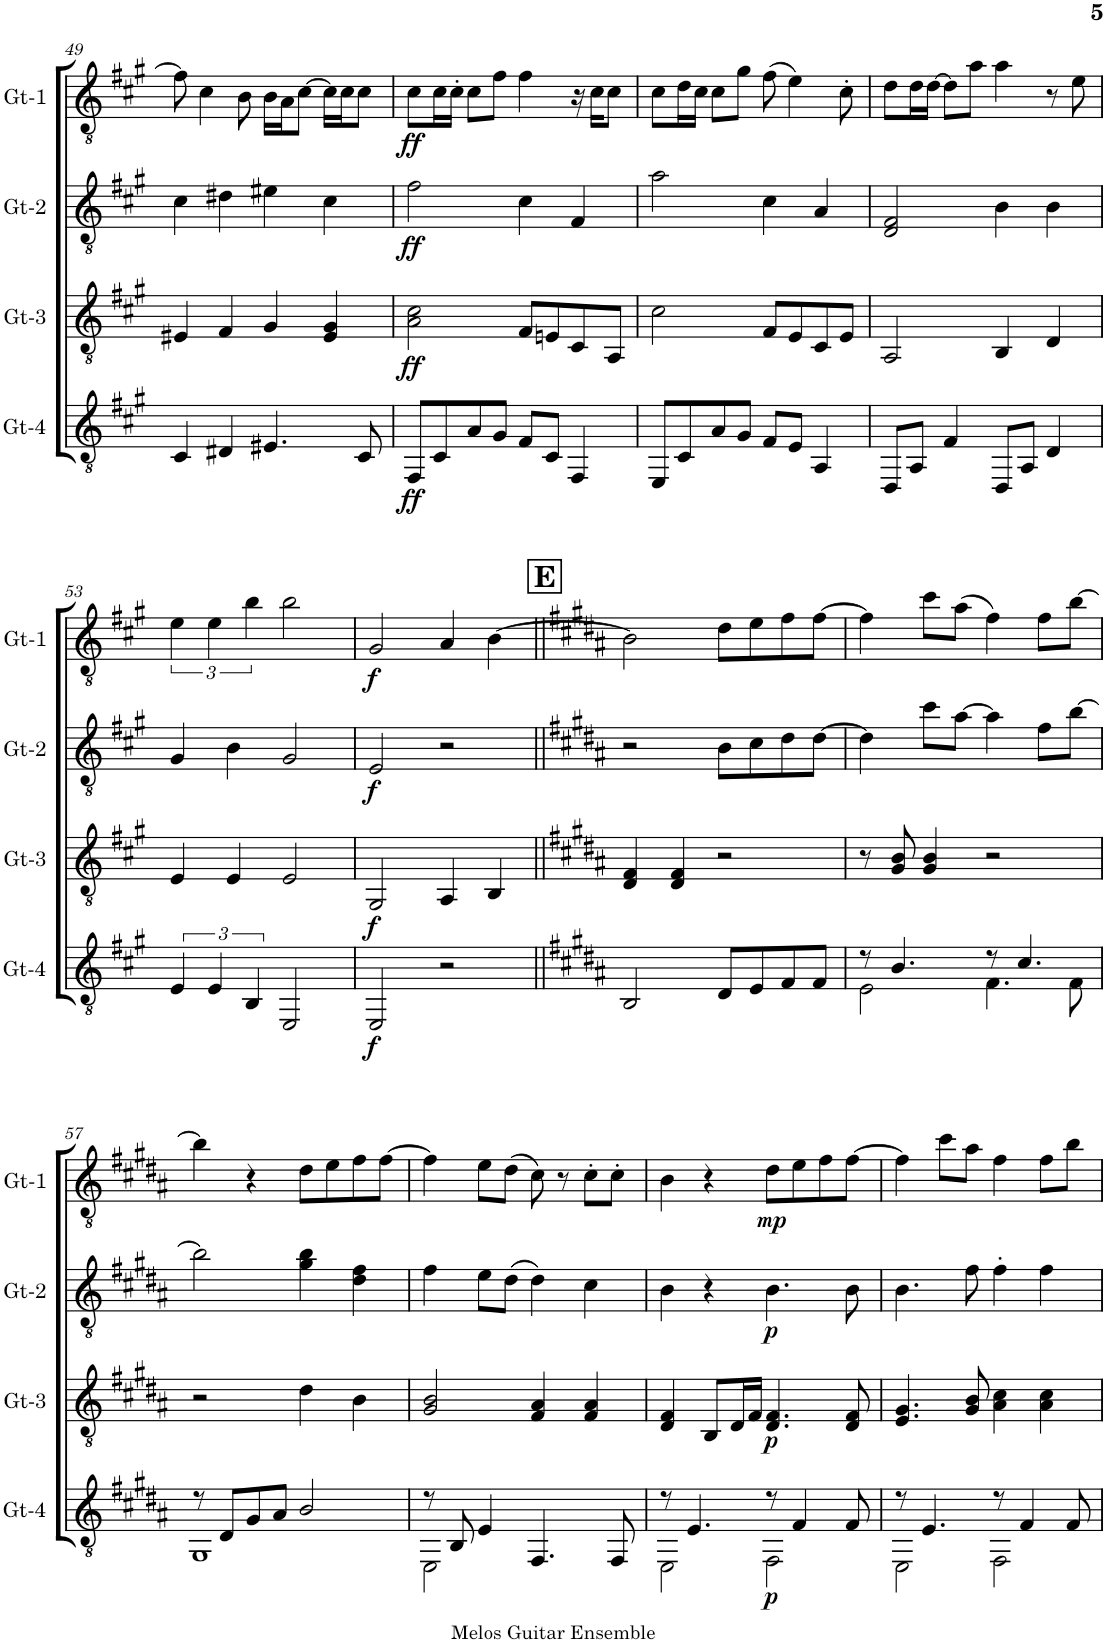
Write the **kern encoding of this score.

**kern	**dynam	**kern	**dynam	**kern	**dynam	**kern	**dynam
*part4	*part4	*part3	*part3	*part2	*part2	*part1	*part1
*staff4	*staff4	*staff3	*staff3	*staff2	*staff2	*staff1	*staff1
*I"Gt-4	*	*I"Gt-3	*	*I"Gt-2	*	*I"Gt-1	*
*I'Gt-4	*	*I'Gt-3	*	*I'Gt-2	*	*I'Gt-1	*
!!LO:PB:g=z
*clefGv2	*	*clefGv2	*	*clefGv2	*	*clefGv2	*
*k[f#c#g#]	*	*k[f#c#g#]	*	*k[f#c#g#]	*	*k[f#c#g#]	*
*M4/4	*	*M4/4	*	*M4/4	*	*M4/4	*
=49	=49	=49	=49	=49	=49	=49	=49
4C#/	.	4E#X/	.	4c#\	.	8f#\]	.
.	.	.	.	.	.	4c#\	.
4D#X/	.	4F#/	.	4d#X\	.	.	.
.	.	.	.	.	.	8B\	.
4.E#X/	.	4G#/	.	4e#X\	.	16B\LL	.
.	.	.	.	.	.	16A\J	.
.	.	.	.	.	.	[8c#\J	.
.	.	4E#/ 4G#/	.	4c#\	.	16c#\LL]	.
.	.	.	.	.	.	16c#\J	.
8C#/	.	.	.	.	.	8c#\J	.
=50	=50	=50	=50	=50	=50	=50	=50
!	!LO:DY:b	!	!LO:DY:b	!	!LO:DY:b	!	!LO:DY:b
8FF#/L	ff	2A\ 2c#\	ff	2f#\	ff	8c#\L	ff
8C#/	.	.	.	.	.	16c#\L	.
.	.	.	.	.	.	16c#'\JJ	.
8A/	.	.	.	.	.	8c#\L	.
8G#/J	.	.	.	.	.	8f#\J	.
8F#/L	.	8F#/L	.	4c#\	.	4f#\	.
8C#/J	.	8En/	.	.	.	.	.
4FF#/	.	8C#/	.	4F#/	.	16r	.
.	.	.	.	.	.	16c#\KL	.
.	.	8AA/J	.	.	.	8c#\J	.
=51	=51	=51	=51	=51	=51	=51	=51
8EE/L	.	2c#\	.	2a\	.	8c#\L	.
8C#/	.	.	.	.	.	16d\L	.
.	.	.	.	.	.	16c#\JJ	.
8A/	.	.	.	.	.	8c#\L	.
8G#/J	.	.	.	.	.	8g#\J	.
8F#/L	.	8F#/L	.	4c#\	.	(8f#\	.
8E/J	.	8E/	.	.	.	4e\)	.
4AA/	.	8C#/	.	4A/	.	.	.
.	.	8E/J	.	.	.	8c#'\	.
=52	=52	=52	=52	=52	=52	=52	=52
8DD/L	.	2AA/	.	2D/ 2F#/	.	8d\L	.
8AA/J	.	.	.	.	.	16d\L	.
.	.	.	.	.	.	[16d\JJ	.
4F#/	.	.	.	.	.	8d\L]	.
.	.	.	.	.	.	8a\J	.
8DD/L	.	4BB/	.	4B\	.	4a\	.
8AA/J	.	.	.	.	.	.	.
4D/	.	4D/	.	4B\	.	8r	.
.	.	.	.	.	.	8e\	.
!!LO:LB:g=z
=53	=53	=53	=53	=53	=53	=53	=53
6E/	.	4E/	.	4G#/	.	6e\	.
6E/	.	.	.	.	.	6e\	.
.	.	4E/	.	4B\	.	.	.
6BB/	.	.	.	.	.	6b\	.
2EE/	.	2E/	.	2G#/	.	2b\	.
=54	=54	=54	=54	=54	=54	=54	=54
!	!LO:DY:b	!	!LO:DY:b	!	!LO:DY:b	!	!LO:DY:b
2EE/	f	2GG#/	f	2E/	f	2G#/	f
2r	.	4AA/	.	2r	.	4A/	.
.	.	4BB/	.	.	.	[4B\	.
!!LO:REH:place=s1:a:B:cj:fs=14:t=E
=55||	=55||	=55||	=55||	=55||	=55||	=55||	=55||
*k[f#c#g#d#a#]	*	*k[f#c#g#d#a#]	*	*k[f#c#g#d#a#]	*	*k[f#c#g#d#a#]	*
2BB/	.	4D#/ 4F#/	.	2r	.	2B\]	.
.	.	4D#/ 4F#/	.	.	.	.	.
8D#/L	.	2r	.	8B\L	.	8d#\L	.
8E/	.	.	.	8c#\	.	8e\	.
8F#/	.	.	.	8d#\	.	8f#\	.
8F#/J	.	.	.	[8d#\J	.	[8f#\J	.
=56	=56	=56	=56	=56	=56	=56	=56
*^	*	*	*	*	*	*	*
8r	2E\	.	8r	.	4d#\]	.	4f#\]	.
4.B/	.	.	8G#/ 8B/	.	.	.	.	.
.	.	.	4G#/ 4B/	.	8cc#\L	.	8cc#\L	.
.	.	.	.	.	[8a#\J	.	(8a#\J	.
8r	4.F#\	.	2r	.	4a#\]	.	4f#\)	.
4.c#/	.	.	.	.	.	.	.	.
.	.	.	.	.	8f#\L	.	8f#\L	.
.	8F#\	.	.	.	[8b\J	.	[8b\J	.
!!LO:LB:g=z
=57	=57	=57	=57	=57	=57	=57	=57	=57
8r	1GG#	.	2r	.	2b\]	.	4b\]	.
8D#/L	.	.	.	.	.	.	.	.
8G#/	.	.	.	.	.	.	4r	.
8A#/J	.	.	.	.	.	.	.	.
2B/	.	.	4d#\	.	4g#\ 4b\	.	8d#\L	.
.	.	.	.	.	.	.	8e\	.
.	.	.	4B\	.	4d#\ 4f#\	.	8f#\	.
.	.	.	.	.	.	.	[8f#\J	.
=58	=58	=58	=58	=58	=58	=58	=58	=58
8r	2EE\	.	2G#/ 2B/	.	4f#\	.	4f#\]	.
8BB/	.	.	.	.	.	.	.	.
4E/	.	.	.	.	8e\L	.	8e\L	.
.	.	.	.	.	(8d#\J	.	(8d#\J	.
4.FF#/	2ryy	.	4F#/ 4A#/	.	4d#\)	.	8c#\)	.
.	.	.	.	.	.	.	8r	.
.	.	.	4F#/ 4A#/	.	4c#\	.	8c#'\L	.
8FF#/	.	.	.	.	.	.	8c#'\J	.
=59	=59	=59	=59	=59	=59	=59	=59	=59
8r	2EE\	.	4D#/ 4F#/	.	4B\	.	4B\	.
4.E/	.	.	.	.	.	.	.	.
.	.	.	8BB/L	.	4r	.	4r	.
.	.	.	16D#/L	.	.	.	.	.
.	.	.	16F#/JJ	.	.	.	.	.
!	!	!LO:DY:b	!	!LO:DY:b	!	!LO:DY:b	!	!LO:DY:b
8r	2FF#\	p	4.D#/ 4.F#/	p	4.B\	p	8d#\L	mp
4F#/	.	.	.	.	.	.	8e\	.
.	.	.	.	.	.	.	8f#\	.
8F#/	.	.	8D#/ 8F#/	.	8B\	.	[8f#\J	.
=60	=60	=60	=60	=60	=60	=60	=60	=60
8r	2EE\	.	4.E/ 4.G#/	.	4.B\	.	4f#\]	.
4.E/	.	.	.	.	.	.	.	.
.	.	.	.	.	.	.	8cc#\L	.
.	.	.	8G#/ 8B/	.	8f#\	.	8a#\J	.
8r	2FF#\	.	4A#\ 4c#\	.	4f#'\	.	4f#\	.
4F#/	.	.	.	.	.	.	.	.
.	.	.	4A#\ 4c#\	.	4f#\	.	8f#\L	.
8F#/	.	.	.	.	.	.	8b\J	.
*v	*v	*	*	*	*	*	*	*
=	=	=	=	=	=	=	=
*-	*-	*-	*-	*-	*-	*-	*-
